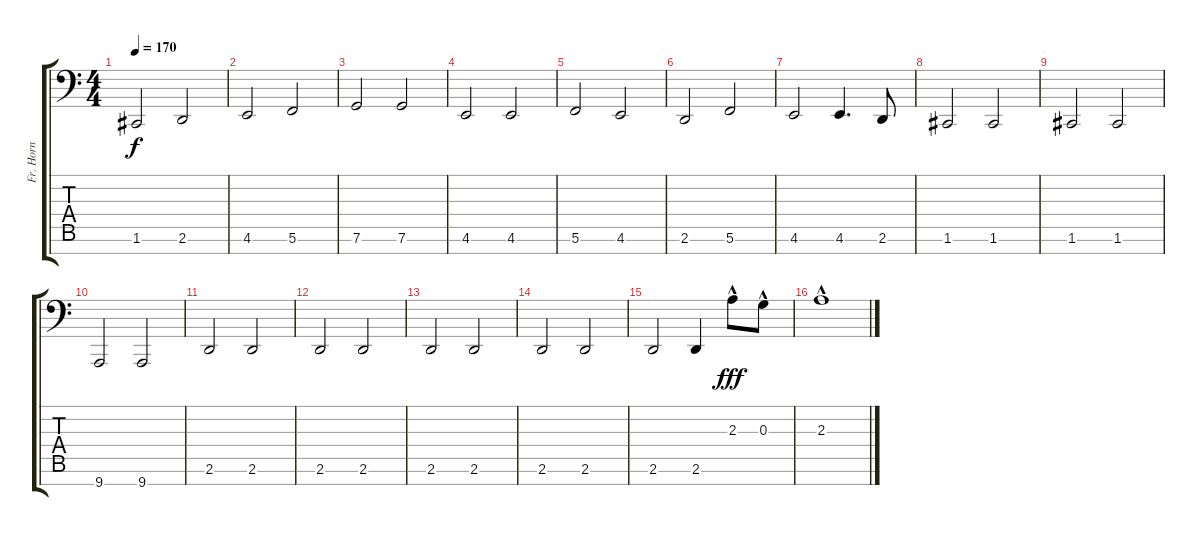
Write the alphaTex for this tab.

\track ("Fr. Horn" "Fr. Horn") {instrument frenchhorn}
\staff {score tabs}
\tuning (E4 B3 G3 D3 D2 C2 C1) {hide}
\ts (4 4)
\tempo 170
\clef f4
\ks c
1.6.2{dy f} 2.6.2 |
4.6.2 5.6.2 |
7.6.2 7.6.2 |
4.6.2 4.6.2 |
5.6.2 4.6.2 |
2.6.2 5.6.2 |
4.6.2 4.6.4{d} 2.6.8 |
1.6.2 1.6.2 |
1.6.2 1.6.2 |
9.7.2 9.7.2 |
2.6.2 2.6.2 |
2.6.2 2.6.2 |
2.6.2 2.6.2 |
2.6.2 2.6.2 |
2.6.2 2.6.4 2.3{hac}.8{dy fff} 0.3{hac}.8 |
2.3{hac}.1
